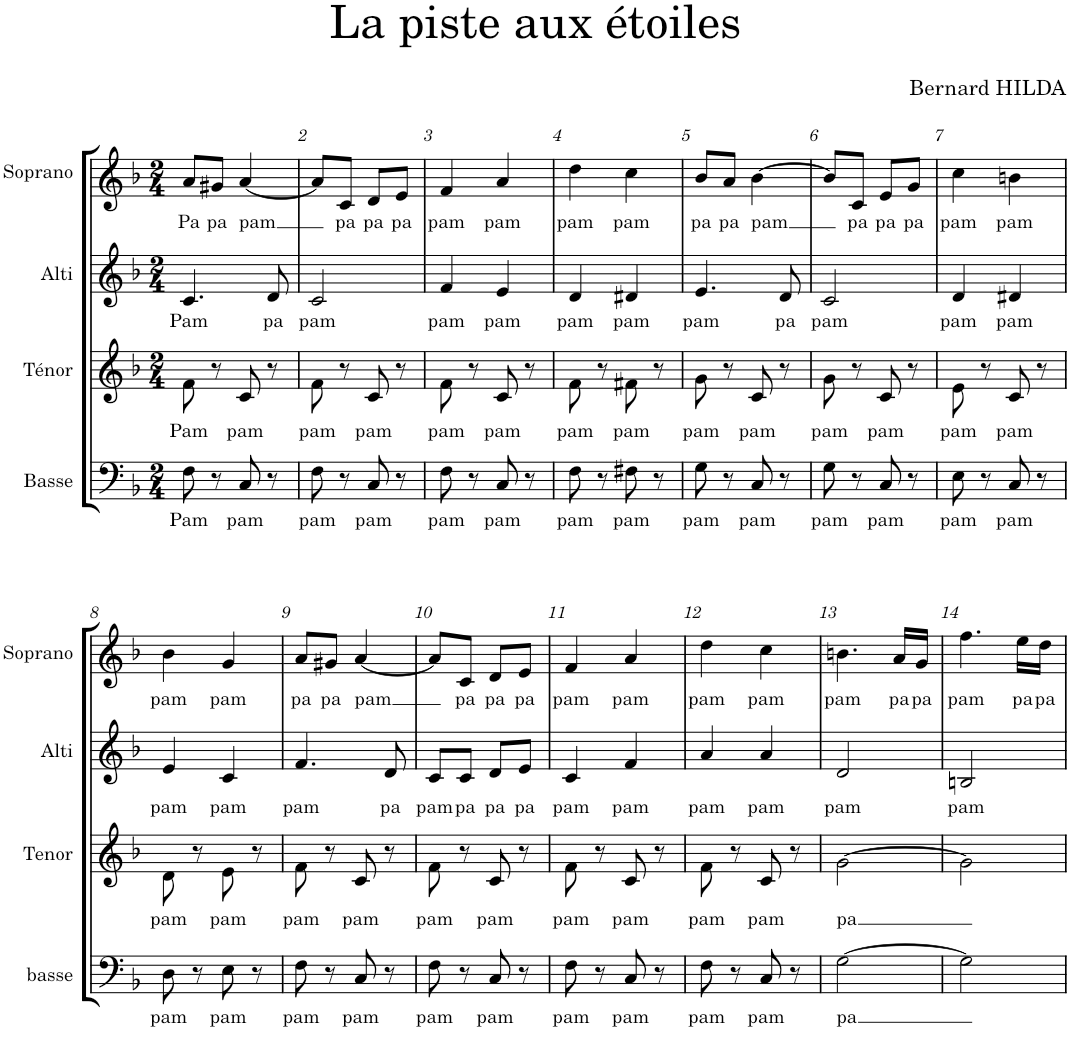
**kern	**text	**kern	**text	**kern	**text	**kern	**text
*part4	*part4	*part3	*part3	*part2	*part2	*part1	*part1
*staff4	*staff4	*staff3	*staff3	*staff2	*staff2	*staff1	*staff1
*I"Basse	*	*I"Ténor	*	*I"Alti	*	*I"Soprano	*
*I'basse	*	*	*	*I'Alti	*	*I'Soprano	*
*clefF4	*	*clefG2	*	*clefG2	*	*clefG2	*
*k[b-]	*	*k[b-]	*	*k[b-]	*	*k[b-]	*
*F:	*	*F:	*	*F:	*	*F:	*
*M2/4	*	*M2/4	*	*M2/4	*	*M2/4	*
=1	=1	=1	=1	=1	=1	=1	=1
!	!LO:LY:b	!	!LO:LY:b	!	!LO:LY:b	!	!LO:LY:b
8F\	Pam	8f\	Pam	4.c/	Pam	8a/L	Pa
!	!	!	!	!	!	!	!LO:LY:b
8r	.	8r	.	.	.	8g#X/J	pa
!	!LO:LY:b	!	!LO:LY:b	!	!	!	!LO:LY:b
8C/	pam	8c/	pam	.	.	[4a/	pam
!	!	!	!	!	!LO:LY:b	!	!
8r	.	8r	.	8d/	pa	.	.
=2	=2	=2	=2	=2	=2	=2	=2
!	!LO:LY:b	!	!LO:LY:b	!	!LO:LY:b	!	!
8F\	pam	8f\	pam	2c/	pam	8a/L]	.
!	!	!	!	!	!	!	!LO:LY:b
8r	.	8r	.	.	.	8c/J	pa
!	!LO:LY:b	!	!LO:LY:b	!	!	!	!LO:LY:b
8C/	pam	8c/	pam	.	.	8d/L	pa
!	!	!	!	!	!	!	!LO:LY:b
8r	.	8r	.	.	.	8e/J	pa
=3	=3	=3	=3	=3	=3	=3	=3
!	!LO:LY:b	!	!LO:LY:b	!	!LO:LY:b	!	!LO:LY:b
8F\	pam	8f\	pam	4f/	pam	4f/	pam
8r	.	8r	.	.	.	.	.
!	!LO:LY:b	!	!LO:LY:b	!	!LO:LY:b	!	!LO:LY:b
8C/	pam	8c/	pam	4e/	pam	4a/	pam
8r	.	8r	.	.	.	.	.
=4	=4	=4	=4	=4	=4	=4	=4
!	!LO:LY:b	!	!LO:LY:b	!	!LO:LY:b	!	!LO:LY:b
8F\	pam	8f\	pam	4d/	pam	4dd\	pam
8r	.	8r	.	.	.	.	.
!	!LO:LY:b	!	!LO:LY:b	!	!LO:LY:b	!	!LO:LY:b
8F#X\	pam	8f#X\	pam	4d#X/	pam	4cc\	pam
8r	.	8r	.	.	.	.	.
=5	=5	=5	=5	=5	=5	=5	=5
!	!LO:LY:b	!	!LO:LY:b	!	!LO:LY:b	!	!LO:LY:b
8G\	pam	8g\	pam	4.e/	pam	8b-/L	pa
!	!	!	!	!	!	!	!LO:LY:b
8r	.	8r	.	.	.	8a/J	pa
!	!LO:LY:b	!	!LO:LY:b	!	!	!	!LO:LY:b
8C/	pam	8c/	pam	.	.	[4b-\	pam
!	!	!	!	!	!LO:LY:b	!	!
8r	.	8r	.	8d/	pa	.	.
=6	=6	=6	=6	=6	=6	=6	=6
!	!LO:LY:b	!	!LO:LY:b	!	!LO:LY:b	!	!
8G\	pam	8g\	pam	2c/	pam	8b-/L]	.
!	!	!	!	!	!	!	!LO:LY:b
8r	.	8r	.	.	.	8c/J	pa
!	!LO:LY:b	!	!LO:LY:b	!	!	!	!LO:LY:b
8C/	pam	8c/	pam	.	.	8e/L	pa
!	!	!	!	!	!	!	!LO:LY:b
8r	.	8r	.	.	.	8g/J	pa
=7	=7	=7	=7	=7	=7	=7	=7
!	!LO:LY:b	!	!LO:LY:b	!	!LO:LY:b	!	!LO:LY:b
8E\	pam	8e\	pam	4d/	pam	4cc\	pam
8r	.	8r	.	.	.	.	.
!	!LO:LY:b	!	!LO:LY:b	!	!LO:LY:b	!	!LO:LY:b
8C/	pam	8c/	pam	4d#X/	pam	4bn\	pam
8r	.	8r	.	.	.	.	.
!!LO:LB:g=z
=8	=8	=8	=8	=8	=8	=8	=8
!	!LO:LY:b	!	!LO:LY:b	!	!LO:LY:b	!	!LO:LY:b
8D\	pam	8d\	pam	4e/	pam	4b-\	pam
8r	.	8r	.	.	.	.	.
!	!LO:LY:b	!	!LO:LY:b	!	!LO:LY:b	!	!LO:LY:b
8E\	pam	8e\	pam	4c/	pam	4g/	pam
8r	.	8r	.	.	.	.	.
=9	=9	=9	=9	=9	=9	=9	=9
!	!LO:LY:b	!	!LO:LY:b	!	!LO:LY:b	!	!LO:LY:b
8F\	pam	8f\	pam	4.f/	pam	8a/L	pa
!	!	!	!	!	!	!	!LO:LY:b
8r	.	8r	.	.	.	8g#X/J	pa
!	!LO:LY:b	!	!LO:LY:b	!	!	!	!LO:LY:b
8C/	pam	8c/	pam	.	.	[4a/	pam
!	!	!	!	!	!LO:LY:b	!	!
8r	.	8r	.	8d/	pa	.	.
=10	=10	=10	=10	=10	=10	=10	=10
!	!LO:LY:b	!	!LO:LY:b	!	!LO:LY:b	!	!
8F\	pam	8f\	pam	8c/L	pam	8a/L]	.
!	!	!	!	!	!LO:LY:b	!	!LO:LY:b
8r	.	8r	.	8c/J	pa	8c/J	pa
!	!LO:LY:b	!	!LO:LY:b	!	!LO:LY:b	!	!LO:LY:b
8C/	pam	8c/	pam	8d/L	pa	8d/L	pa
!	!	!	!	!	!LO:LY:b	!	!LO:LY:b
8r	.	8r	.	8e/J	pa	8e/J	pa
=11	=11	=11	=11	=11	=11	=11	=11
!	!LO:LY:b	!	!LO:LY:b	!	!LO:LY:b	!	!LO:LY:b
8F\	pam	8f\	pam	4c/	pam	4f/	pam
8r	.	8r	.	.	.	.	.
!	!LO:LY:b	!	!LO:LY:b	!	!LO:LY:b	!	!LO:LY:b
8C/	pam	8c/	pam	4f/	pam	4a/	pam
8r	.	8r	.	.	.	.	.
=12	=12	=12	=12	=12	=12	=12	=12
!	!LO:LY:b	!	!LO:LY:b	!	!LO:LY:b	!	!LO:LY:b
8F\	pam	8f\	pam	4a/	pam	4dd\	pam
8r	.	8r	.	.	.	.	.
!	!LO:LY:b	!	!LO:LY:b	!	!LO:LY:b	!	!LO:LY:b
8C/	pam	8c/	pam	4a/	pam	4cc\	pam
8r	.	8r	.	.	.	.	.
=13	=13	=13	=13	=13	=13	=13	=13
!	!LO:LY:b	!	!LO:LY:b	!	!LO:LY:b	!	!LO:LY:b
[2G\	pa	[2g\	pa	2d/	pam	4.bn\	pam
!	!	!	!	!	!	!	!LO:LY:b
.	.	.	.	.	.	16a/LL	pa
!	!	!	!	!	!	!	!LO:LY:b
.	.	.	.	.	.	16g/JJ	pa
=14	=14	=14	=14	=14	=14	=14	=14
!	!	!	!	!	!LO:LY:b	!	!LO:LY:b
2G\]	.	2g\]	.	2Bn/	pam	4.ff\	pam
!	!	!	!	!	!	!	!LO:LY:b
.	.	.	.	.	.	16ee\LL	pa
!	!	!	!	!	!	!	!LO:LY:b
.	.	.	.	.	.	16dd\JJ	pa
=	=	=	=	=	=	=	=
*-	*-	*-	*-	*-	*-	*-	*-
